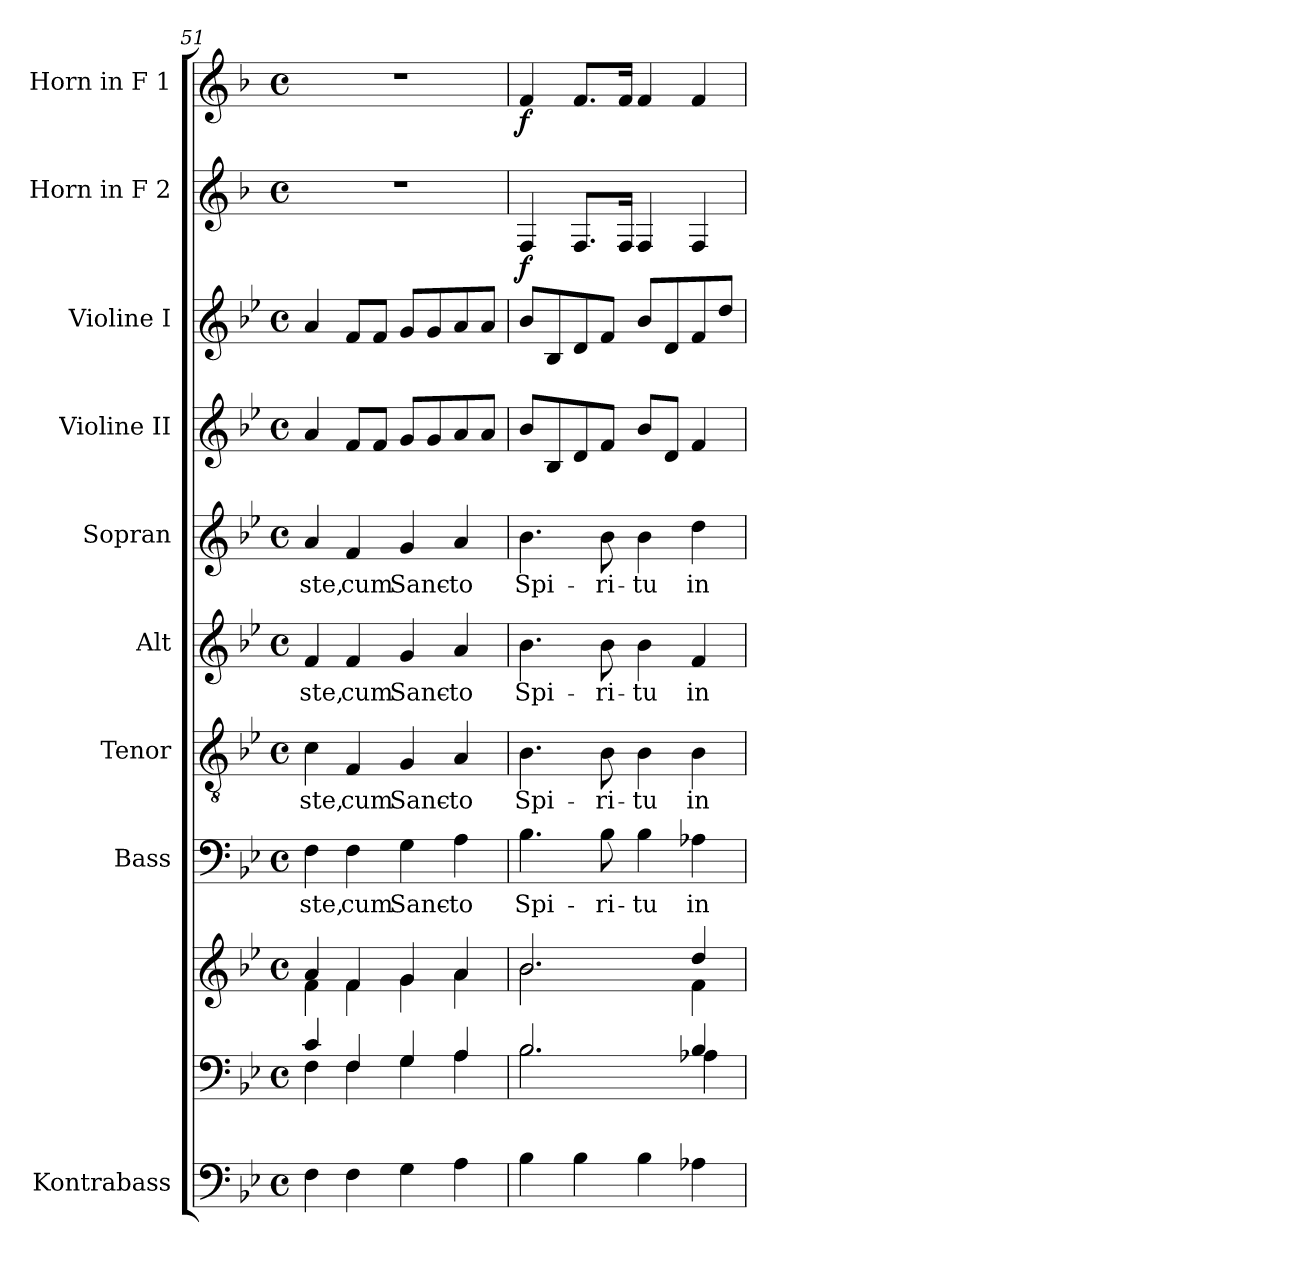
**kern	**kern	**kern	**kern	**text	**kern	**text	**kern	**text	**kern	**text	**kern	**kern	**kern	**dynam	**kern	**dynam
*part10	*part9	*part9	*part8	*part8	*part7	*part7	*part6	*part6	*part5	*part5	*part4	*part3	*part2	*part2	*part1	*part1
*staff11	*staff10	*staff9	*staff8	*staff8	*staff7	*staff7	*staff6	*staff6	*staff5	*staff5	*staff4	*staff3	*staff2	*staff2	*staff1	*staff1
*I"Kontrabass	*	*	*I"Bass	*	*I"Tenor	*	*I"Alt	*	*I"Sopran	*	*I"Violine II	*I"Violine I	*I"Horn in F 2	*	*I"Horn in F 1	*
*I'Kb.	*	*	*I'B.	*	*I'T.	*	*I'A.	*	*I'S.	*	*I'Vl. II	*I'Vl. I	*	*	*	*
*clefF4	*clefF4	*clefG2	*clefF4	*	*clefGv2	*	*clefG2	*	*clefG2	*	*clefG2	*clefG2	*clefG2	*	*clefG2	*
*ITrd7c12	*	*	*	*	*	*	*	*	*	*	*	*	*ITrd4c7	*	*ITrd4c7	*
*k[b-e-]	*k[b-e-]	*k[b-e-]	*k[b-e-]	*	*k[b-e-]	*	*k[b-e-]	*	*k[b-e-]	*	*k[b-e-]	*k[b-e-]	*k[b-e-]	*	*k[b-e-]	*
*B-:	*B-:	*B-:	*B-:	*	*B-:	*	*B-:	*	*B-:	*	*B-:	*B-:	*B-:	*	*B-:	*
*M4/4	*M4/4	*M4/4	*M4/4	*	*M4/4	*	*M4/4	*	*M4/4	*	*M4/4	*M4/4	*M4/4	*	*M4/4	*
*met(c)	*met(c)	*met(c)	*met(c)	*	*met(c)	*	*met(c)	*	*met(c)	*	*met(c)	*met(c)	*met(c)	*	*met(c)	*
=51	=51	=51	=51	=51	=51	=51	=51	=51	=51	=51	=51	=51	=51	=51	=51	=51
*	*^	*^	*	*	*	*	*	*	*	*	*	*	*	*	*	*
!	!	!	!	!	!	!LO:LY:b	!	!LO:LY:b	!	!LO:LY:b	!	!LO:LY:b	!	!	!	!	!	!
4FF\	4c/	4F\	4a/	4f\	4F\	-ste,	4c\	-ste,	4f/	-ste,	4a/	-ste,	4a/	4a/	1r	.	1r	.
!	!	!	!	!	!	!LO:LY:b	!	!LO:LY:b	!	!LO:LY:b	!	!LO:LY:b	!	!	!	!	!	!
4FF\	4F/	4F\	4f/	4f\	4F\	cum	4F/	cum	4f/	cum	4f/	cum	8f/L	8f/L	.	.	.	.
.	.	.	.	.	.	.	.	.	.	.	.	.	8f/J	8f/J	.	.	.	.
!	!	!	!	!	!	!LO:LY:b	!	!LO:LY:b	!	!LO:LY:b	!	!LO:LY:b	!	!	!	!	!	!
4GG\	4G/	4G\	4g/	4g\	4G\	Sanc-	4G/	Sanc-	4g/	Sanc-	4g/	Sanc-	8g/L	8g/L	.	.	.	.
.	.	.	.	.	.	.	.	.	.	.	.	.	8g/	8g/	.	.	.	.
!	!	!	!	!	!	!LO:LY:b	!	!LO:LY:b	!	!LO:LY:b	!	!LO:LY:b	!	!	!	!	!	!
4AA\	4A/	4A\	4a/	4a\	4A\	-to	4A/	-to	4a/	-to	4a/	-to	8a/	8a/	.	.	.	.
.	.	.	.	.	.	.	.	.	.	.	.	.	8a/J	8a/J	.	.	.	.
=52	=52	=52	=52	=52	=52	=52	=52	=52	=52	=52	=52	=52	=52	=52	=52	=52	=52	=52
!	!	!	!	!	!	!LO:LY:b	!	!LO:LY:b	!	!LO:LY:b	!	!LO:LY:b	!	!	!	!LO:DY:b	!	!LO:DY:b
4BB-\	2.B-/	2.B-\	2.b-/	2.b-\	4.B-\	Spi-	4.B-\	Spi-	4.b-\	Spi-	4.b-\	Spi-	8b-/L	8b-/L	4BB-/	f	4B-/	f
.	.	.	.	.	.	.	.	.	.	.	.	.	8B-/	8B-/	.	.	.	.
4BB-\	.	.	.	.	.	.	.	.	.	.	.	.	8d/	8d/	8.BB-/L	.	8.B-/L	.
!	!	!	!	!	!	!LO:LY:b	!	!LO:LY:b	!	!LO:LY:b	!	!LO:LY:b	!	!	!	!	!	!
.	.	.	.	.	8B-\	-ri-	8B-\	-ri-	8b-\	-ri-	8b-\	-ri-	8f/J	8f/J	.	.	.	.
.	.	.	.	.	.	.	.	.	.	.	.	.	.	.	16BB-/Jk	.	16B-/Jk	.
!	!	!	!	!	!	!LO:LY:b	!	!LO:LY:b	!	!LO:LY:b	!	!LO:LY:b	!	!	!	!	!	!
4BB-\	.	.	.	.	4B-\	-tu	4B-\	-tu	4b-\	-tu	4b-\	-tu	8b-/L	8b-/L	4BB-/	.	4B-/	.
.	.	.	.	.	.	.	.	.	.	.	.	.	8d/J	8d/	.	.	.	.
!	!	!	!	!	!	!LO:LY:b	!	!LO:LY:b	!	!LO:LY:b	!	!LO:LY:b	!	!	!	!	!	!
4AA-X\	4B-/	4A-X\	4dd/	4f\	4A-X\	in	4B-\	in	4f/	in	4dd\	in	4f/	8f/	4BB-/	.	4B-/	.
.	.	.	.	.	.	.	.	.	.	.	.	.	.	8dd/J	.	.	.	.
*	*v	*v	*	*	*	*	*	*	*	*	*	*	*	*	*	*	*	*
*	*	*v	*v	*	*	*	*	*	*	*	*	*	*	*	*	*	*
=	=	=	=	=	=	=	=	=	=	=	=	=	=	=	=	=
*-	*-	*-	*-	*-	*-	*-	*-	*-	*-	*-	*-	*-	*-	*-	*-	*-
